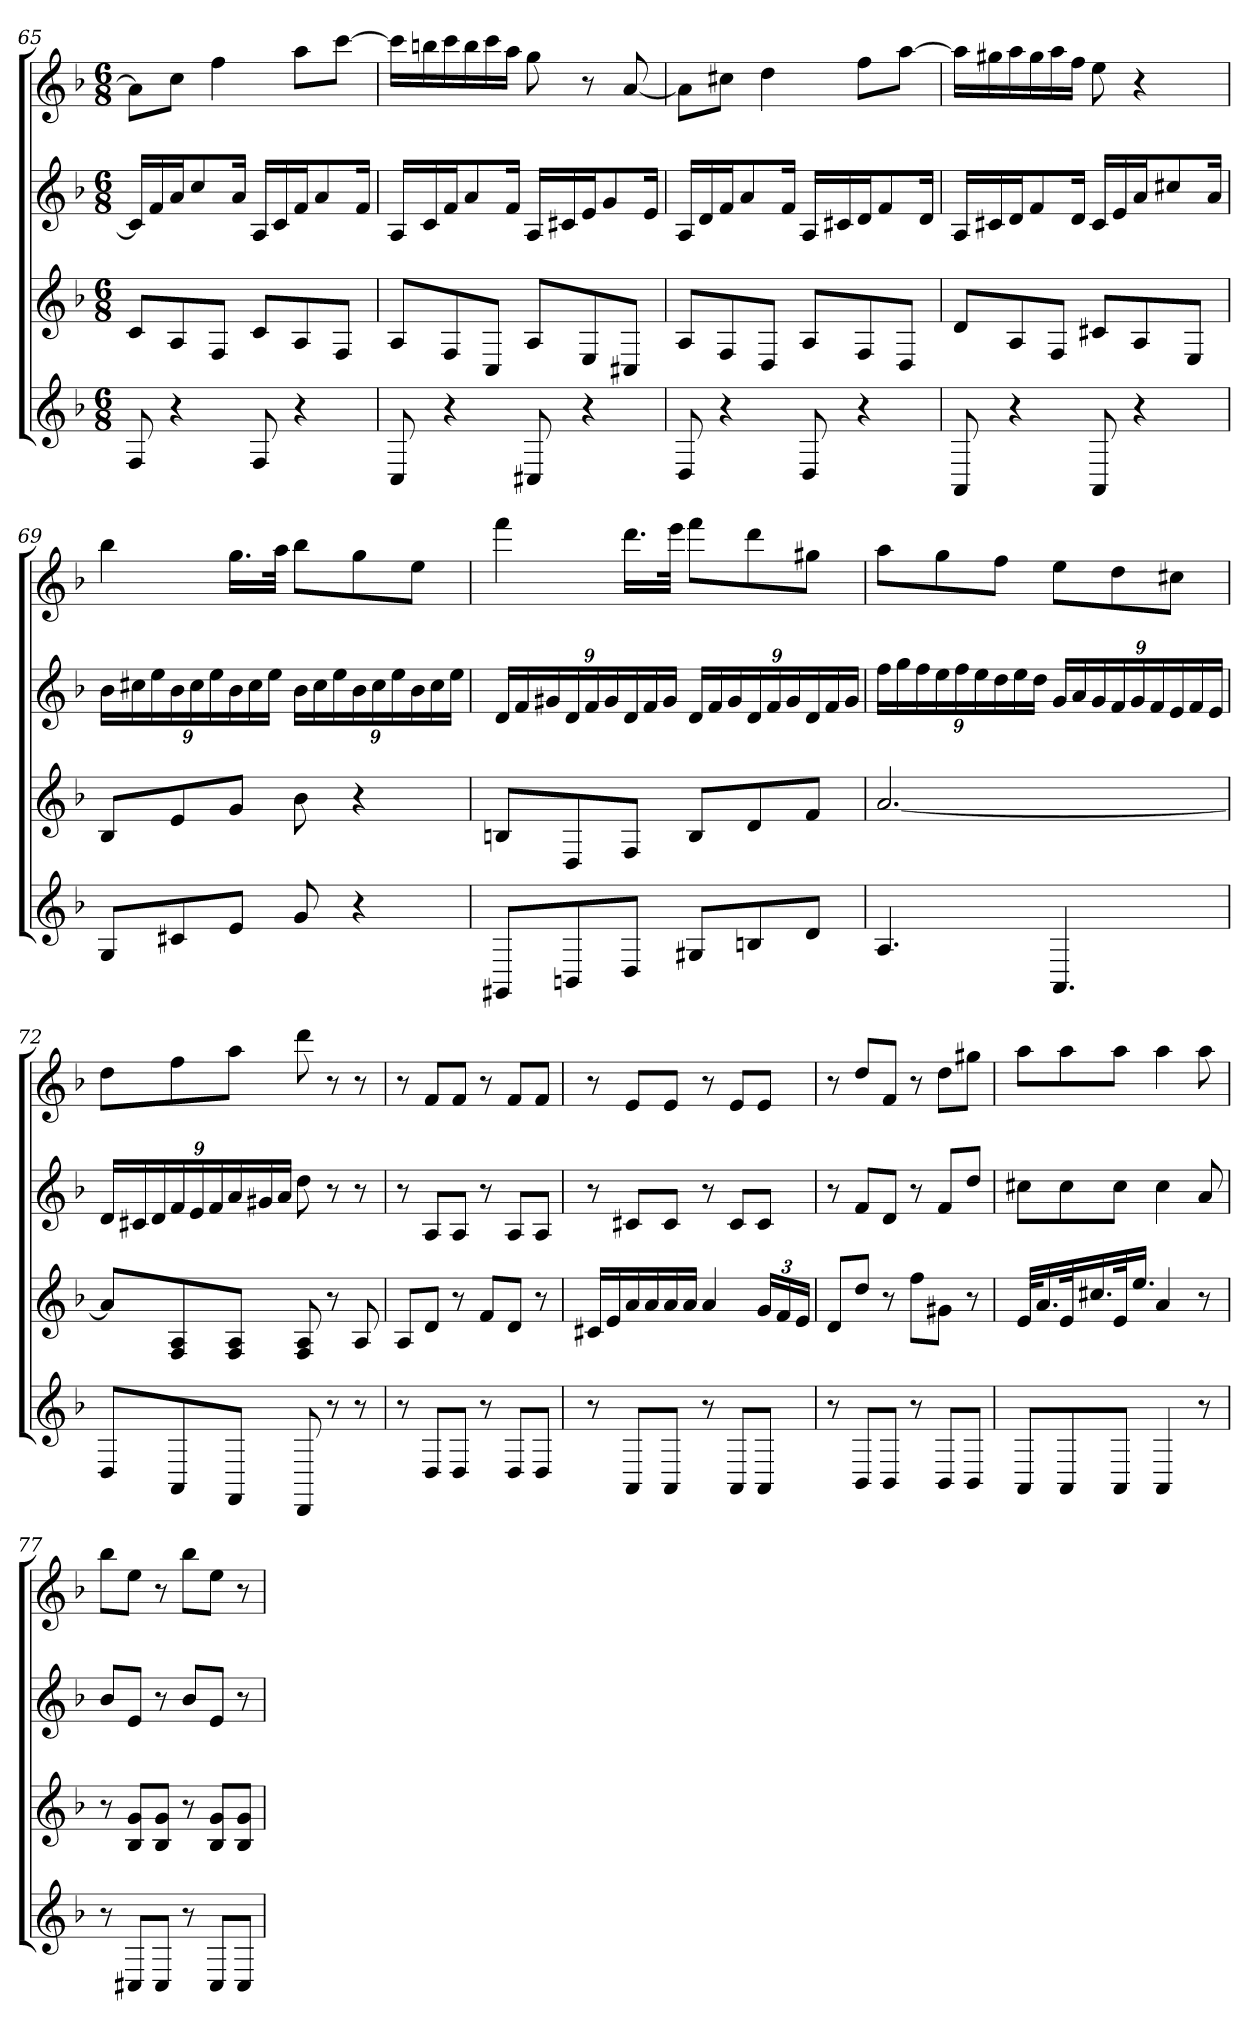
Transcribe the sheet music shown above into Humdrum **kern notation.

**kern	**kern	**kern	**kern
*part4	*part3	*part2	*part1
*staff4	*staff3	*staff2	*staff1
*k[b-]	*k[b-]	*k[b-]	*k[b-]
*d:	*d:	*d:	*d:
*M6/8	*M6/8	*M6/8	*M6/8
=65	=65	=65	=65
8F	8cL	16cLL]	8aL]
.	.	16f	.
4r	8A	16aJ	8ccJ
.	.	8cc	.
.	8FJ	.	4ff
.	.	16aJk	.
8F	8cL	16ALL	.
.	.	16c	.
4r	8A	16fJ	8aaL
.	.	8a	.
.	8FJ	.	[8cccJ
.	.	16fJk	.
=66	=66	=66	=66
8C	8AL	16ALL	16cccLL]
.	.	16c	16bbn
4r	8F	16fJ	16ccc
.	.	8a	16bb
.	8CJ	.	16ccc
.	.	16fJk	16aaJJ
8C#X	8AL	16ALL	8gg
.	.	16c#X	.
4r	8E	16eJ	8r
.	.	8g	.
.	8C#XJ	.	[8a
.	.	16eJk	.
=67	=67	=67	=67
8D	8AL	16ALL	8aL]
.	.	16d	.
4r	8F	16fJ	8cc#XJ
.	.	8a	.
.	8DJ	.	4dd
.	.	16fJk	.
8D	8AL	16ALL	.
.	.	16c#X	.
4r	8F	16dJ	8ffL
.	.	8f	.
.	8DJ	.	[8aaJ
.	.	16dJk	.
=68	=68	=68	=68
8AA	8dL	16ALL	16aaLL]
.	.	16c#X	16gg#X
4r	8A	16dJ	16aa
.	.	8f	16gg#
.	8FJ	.	16aa
.	.	16dJk	16ffJJ
8AA	8c#XL	16c#LL	8ee
.	.	16e	.
4r	8A	16aJ	4r
.	.	8cc#X	.
.	8EJ	.	.
.	.	16aJk	.
=69	=69	=69	=69
8GL	8B-L	24b-LL	4bb-
.	.	24cc#X	.
.	.	24ee	.
8c#X	8e	24b-	.
.	.	24cc#	.
.	.	24ee	.
8eJ	8gJ	24b-	16.ggLL
.	.	24cc#	.
.	.	24eeJJ	.
.	.	.	32aaJJk
8g	8b-	24b-LL	8bb-L
.	.	24cc#	.
.	.	24ee	.
4r	4r	24b-	8gg
.	.	24cc#	.
.	.	24ee	.
.	.	24b-	8eeJ
.	.	24cc#	.
.	.	24eeJJ	.
=70	=70	=70	=70
8GG#XL	8BnL	24dLL	4fff
.	.	24f	.
.	.	24g#X	.
8BBn	8D	24d	.
.	.	24f	.
.	.	24g#	.
8DJ	8FJ	24d	16.dddLL
.	.	24f	.
.	.	24g#JJ	.
.	.	.	32eeeJJk
8G#XL	8BL	24dLL	8fffL
.	.	24f	.
.	.	24g#	.
8Bn	8d	24d	8ddd
.	.	24f	.
.	.	24g#	.
8dJ	8fJ	24d	8gg#XJ
.	.	24f	.
.	.	24g#JJ	.
=71	=71	=71	=71
4.A	[2.a	24ffLL	8aaL
.	.	24gg	.
.	.	24ff	.
.	.	24ee	8gg
.	.	24ff	.
.	.	24ee	.
.	.	24dd	8ffJ
.	.	24ee	.
.	.	24ddJJ	.
4.AA	.	24gLL	8eeL
.	.	24a	.
.	.	24g	.
.	.	24f	8dd
.	.	24g	.
.	.	24f	.
.	.	24e	8cc#XJ
.	.	24f	.
.	.	24eJJ	.
=72	=72	=72	=72
8DL	8aL]	24dLL	8ddL
.	.	24c#X	.
.	.	24d	.
8AA	8F 8A	24f	8ff
.	.	24e	.
.	.	24f	.
8FFJ	8F 8AJ	24a	8aaJ
.	.	24g#X	.
.	.	24aJJ	.
8DD	8F 8A	8dd	8ddd
8r	8r	8r	8r
8r	8A	8r	8r
=73	=73	=73	=73
8r	8AL	8r	8r
8DL	8dJ	8AL	8fL
8DJ	8r	8AJ	8fJ
8r	8fL	8r	8r
8DL	8dJ	8AL	8fL
8DJ	8r	8AJ	8fJ
=74	=74	=74	=74
8r	16c#XLL	8r	8r
.	16e	.	.
8AAL	16a	8c#XL	8eL
.	16a	.	.
8AAJ	16a	8c#J	8eJ
.	16aJJ	.	.
8r	4a	8r	8r
8AAL	.	8c#L	8eL
8AAJ	24gLL	8c#J	8eJ
.	24f	.	.
.	24eJJ	.	.
=75	=75	=75	=75
8r	8dL	8r	8r
8BB-L	8ddJ	8fL	8ddL
8BB-J	8r	8dJ	8fJ
8r	8ffL	8r	8r
8BB-L	8g#XJ	8fL	8ddL
8BB-J	8r	8ddJ	8gg#XJ
=76	=76	=76	=76
8AAL	32eKLL	8cc#XL	8aaL
.	16.a	.	.
8AA	32eK	8cc#	8aa
.	16.cc#X	.	.
8AAJ	32eK	8cc#J	8aaJ
.	16.eeJJ	.	.
4AA	4a	4cc#	4aa
8r	8r	8a	8aa
=77	=77	=77	=77
8r	8r	8b-L	8bb-L
8C#XL	8B- 8gL	8eJ	8eeJ
8C#J	8B- 8gJ	8r	8r
8r	8r	8b-L	8bb-L
8C#L	8B- 8gL	8eJ	8eeJ
8C#J	8B- 8gJ	8r	8r
=	=	=	=
*-	*-	*-	*-
